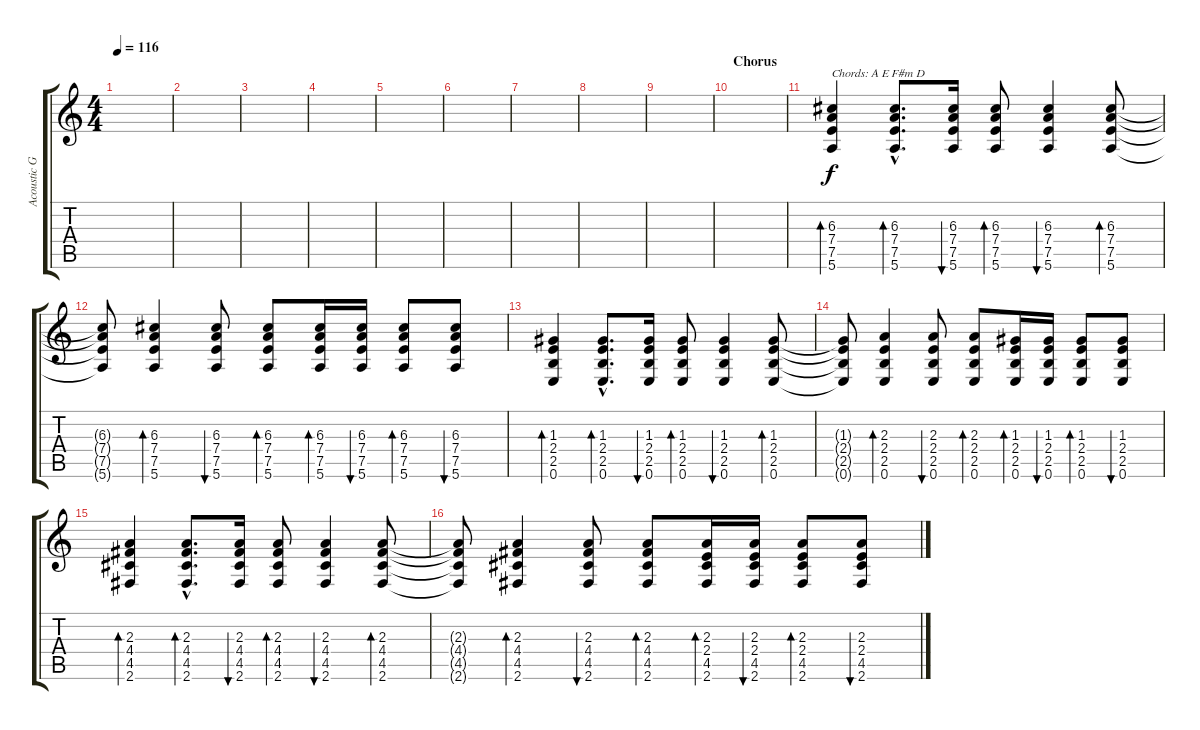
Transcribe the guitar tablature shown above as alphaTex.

\track ("Acoustic Guitar" "Acoustic G") {instrument acousticguitarsteel}
\staff {score tabs}
\tuning (E4 B3 G3 D3 A2 E2) {hide}
\ts (4 4)
\tempo 116
\clef g2
\ks c
|
|
|
|
|
|
|
|
|
\section ("" "Chorus")
|
(6.3 7.4 7.5 5.6).4{bd 30 txt "Chords: A E F#m D" volume 11} (6.3{hac} 7.4{hac} 7.5{hac} 5.6{hac}).8{d bd 30} (6.3 7.4 7.5 5.6).16{bu 30} (6.3 7.4 7.5 5.6).8{bd 30} (6.3 7.4 7.5 5.6).4{bu 30} (6.3 7.4 7.5 5.6).8{bd 30} |
(6.3{t} 7.4{t} 7.5{t} 5.6{t}).8 (6.3 7.4 7.5 5.6).4{bd 30} (6.3 7.4 7.5 5.6).8{bu 30} (6.3 7.4 7.5 5.6).8{bd 30} (6.3 7.4 7.5 5.6).16{bd 30} (6.3 7.4 7.5 5.6).16{bu 30} (6.3 7.4 7.5 5.6).8{bd 30} (6.3 7.4 7.5 5.6).8{bu 30} |
(1.3 2.4 2.5 0.6).4{bd 30} (1.3{hac} 2.4{hac} 2.5{hac} 0.6{hac}).8{d bd 30} (1.3 2.4 2.5 0.6).16{bu 30} (1.3 2.4 2.5 0.6).8{bd 30} (1.3 2.4 2.5 0.6).4{bu 30} (1.3 2.4 2.5 0.6).8{bd 30} |
(1.3{t} 2.4{t} 2.5{t} 0.6{t}).8 (2.3 2.4 2.5 0.6).4{bd 30} (2.3 2.4 2.5 0.6).8{bu 30} (2.3 2.4 2.5 0.6).8{bd 30} (1.3 2.4 2.5 0.6).16{bd 30} (1.3 2.4 2.5 0.6).16{bu 30} (1.3 2.4 2.5 0.6).8{bd 30} (1.3 2.4 2.5 0.6).8{bu 30} |
(2.3 4.4 4.5 2.6).4{bd 30} (2.3{hac} 4.4{hac} 4.5{hac} 2.6{hac}).8{d bd 30} (2.3 4.4 4.5 2.6).16{bu 30} (2.3 4.4 4.5 2.6).8{bd 30} (2.3 4.4 4.5 2.6).4{bu 30} (2.3 4.4 4.5 2.6).8{bd 30} |
(2.3{t} 4.4{t} 4.5{t} 2.6{t}).8 (2.3 4.4 4.5 2.6).4{bd 30} (2.3 4.4 4.5 2.6).8{bu 30} (2.3 4.4 4.5 2.6).8{bd 30} (2.3 2.4 4.5 2.6).16{bd 30} (2.3 2.4 4.5 2.6).16{bu 30} (2.3 2.4 4.5 2.6).8{bd 30} (2.3 2.4 4.5 2.6).8{bu 30}
